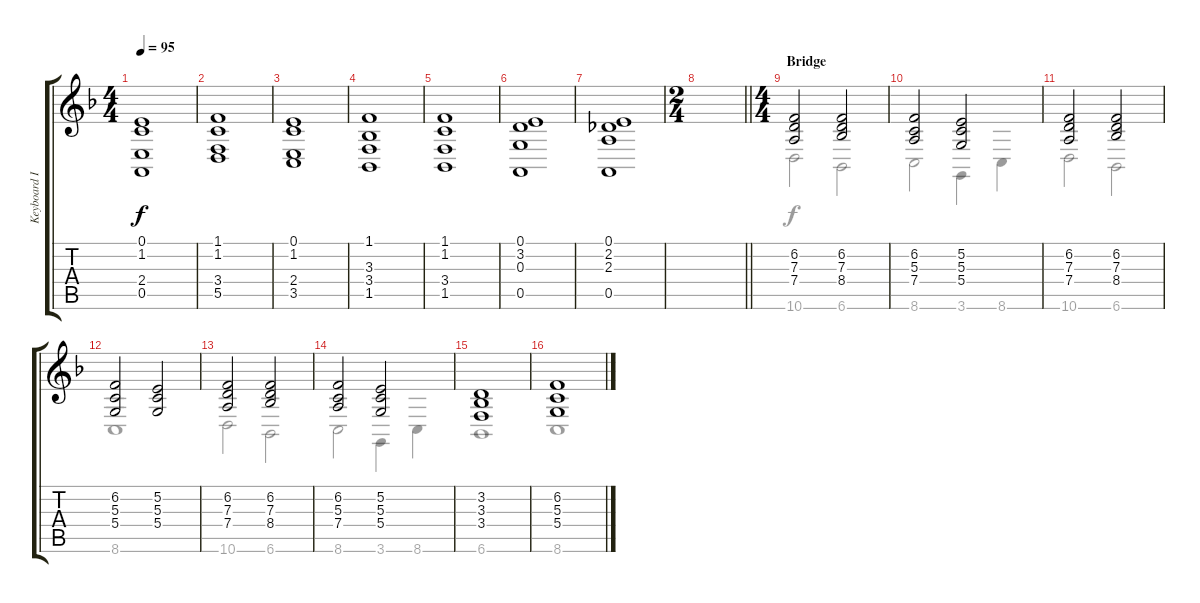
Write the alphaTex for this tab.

\track ("Keyboard II" "Keyboard I") {instrument stringensemble1}
\staff {score tabs}
\tuning (E4 B3 G3 D3 A2 E2) {hide}
\voice
\ts (4 4)
\tempo 95
\clef g2
\ks f
(0.1 1.2 2.4 0.5).1{dy f} |
(1.1 1.2 3.4 5.5).1 |
(0.1 1.2 2.4 3.5).1 |
(1.1 3.3 3.4 1.5).1 |
(1.1 1.2 3.4 1.5).1 |
(0.1 3.2 0.3 0.5).1 |
(0.1 2.2 2.3 0.5).1 |
\ts (2 4)
\barLineRight lightlight
|
\ts (4 4)
\section ("" "Bridge")
(6.2 7.3 7.4).2 (6.2 7.3 8.4).2 |
(6.2 5.3 7.4).2 (5.2 5.3 5.4).2 |
(6.2 7.3 7.4).2 (6.2 7.3 8.4).2 |
(6.2 5.3 5.4).2 (5.2 5.3 5.4).2 |
(6.2 7.3 7.4).2 (6.2 7.3 8.4).2 |
(6.2 5.3 7.4).2 (5.2 5.3 5.4).2 |
(3.2 3.3 3.4).1 |
(6.2 5.3 5.4).1
\voice
\clef g2
\ottava regular
\simile none
\ks f
|
|
|
|
|
|
|
\barLineRight lightlight
|
10.6.2 6.6.2 |
8.6.2 3.6.4 8.6.4 |
10.6.2 6.6.2 |
8.6.1 |
10.6.2 6.6.2 |
8.6.2 3.6.4 8.6.4 |
6.6.1 |
8.6.1
